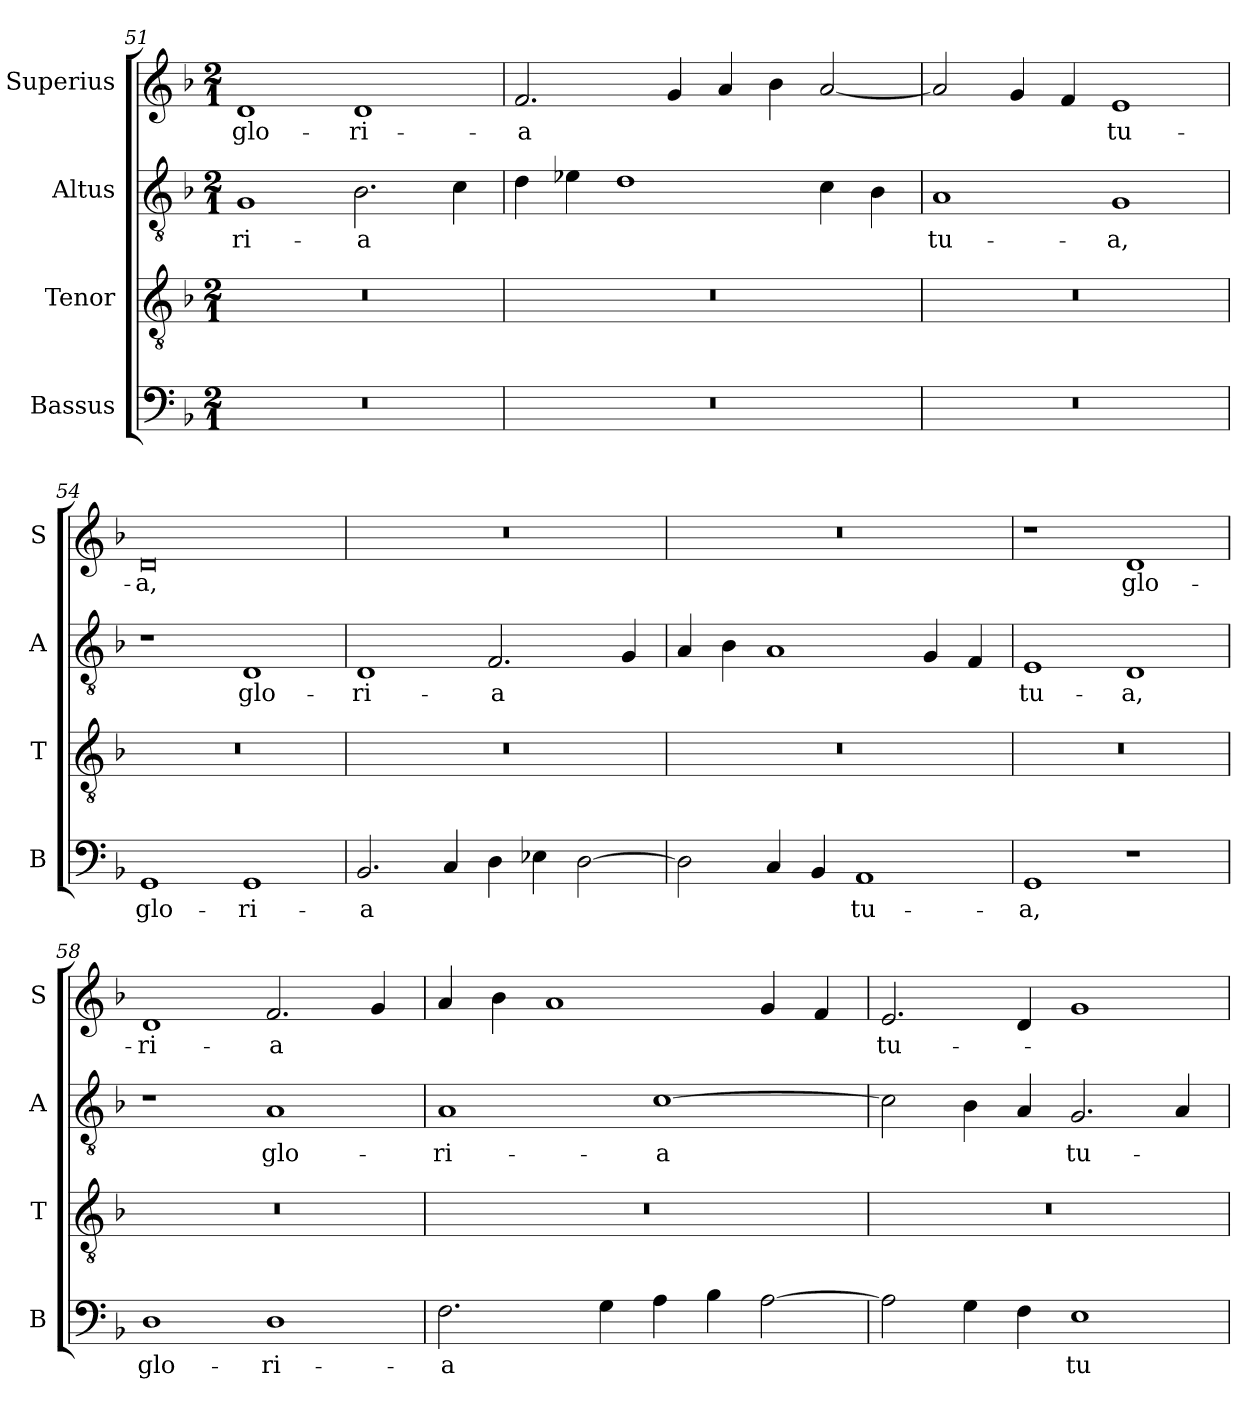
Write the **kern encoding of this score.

**kern	**text	**kern	**kern	**text	**kern	**text
*part4	*part4	*part3	*part2	*part2	*part1	*part1
*staff4	*staff4	*staff3	*staff2	*staff2	*staff1	*staff1
*I"Bassus	*	*I"Tenor	*I"Altus	*	*I"Superius	*
*I'B	*	*I'T	*I'A	*	*I'S	*
*clefF4	*	*clefGv2	*clefGv2	*	*clefG2	*
*k[b-]	*	*k[b-]	*k[b-]	*	*k[b-]	*
*M2/1	*	*M2/1	*M2/1	*	*M2/1	*
=51	=51	=51	=51	=51	=51	=51
0r	.	0r	1G	-ri-	1d	glo-
.	.	.	2.B-\	-a	1d	-ri-
.	.	.	4c\	.	.	.
=52	=52	=52	=52	=52	=52	=52
0r	.	0r	4d\	.	2.f/	-a
.	.	.	4e-X\	.	.	.
.	.	.	1d	.	.	.
.	.	.	.	.	4g/	.
.	.	.	.	.	4a/	.
.	.	.	.	.	4b-\	.
.	.	.	4c\	.	[2a/	.
.	.	.	4B-\	.	.	.
=53	=53	=53	=53	=53	=53	=53
0r	.	0r	1A	tu-	2a/]	.
.	.	.	.	.	4g/	.
.	.	.	.	.	4f/	.
.	.	.	1G	-a,	1e	tu-
=54	=54	=54	=54	=54	=54	=54
1GG	glo-	0r	1r	.	0d	-a,
1GG	-ri-	.	1D	glo-	.	.
=55	=55	=55	=55	=55	=55	=55
2.BB-/	-a	0r	1D	-ri-	0r	.
4C/	.	.	.	.	.	.
4D\	.	.	2.F/	-a	.	.
4E-X\	.	.	.	.	.	.
[2D\	.	.	.	.	.	.
.	.	.	4G/	.	.	.
=56	=56	=56	=56	=56	=56	=56
2D\]	.	0r	4A/	.	0r	.
.	.	.	4B-\	.	.	.
4C/	.	.	1A	.	.	.
4BB-/	.	.	.	.	.	.
1AA	tu-	.	.	.	.	.
.	.	.	4G/	.	.	.
.	.	.	4F/	.	.	.
=57	=57	=57	=57	=57	=57	=57
1GG	-a,	0r	1E	tu-	1r	.
1r	.	.	1D	-a,	1d	glo-
=58	=58	=58	=58	=58	=58	=58
1D	glo-	0r	1r	.	1d	-ri-
1D	-ri-	.	1A	glo-	2.f/	-a
.	.	.	.	.	4g/	.
=59	=59	=59	=59	=59	=59	=59
2.F\	-a	0r	1A	-ri-	4a/	.
.	.	.	.	.	4b-\	.
.	.	.	.	.	1a	.
4G\	.	.	.	.	.	.
4A\	.	.	[1c	-a	.	.
4B-\	.	.	.	.	.	.
[2A\	.	.	.	.	4g/	.
.	.	.	.	.	4f/	.
=60	=60	=60	=60	=60	=60	=60
2A\]	.	0r	2c\]	.	2.e/	tu-
4G\	.	.	4B-\	.	.	.
4F\	.	.	4A/	.	4d/	.
1E	tu-	.	2.G/	tu-	1g	.
.	.	.	4A/	.	.	.
=	=	=	=	=	=	=
*-	*-	*-	*-	*-	*-	*-
